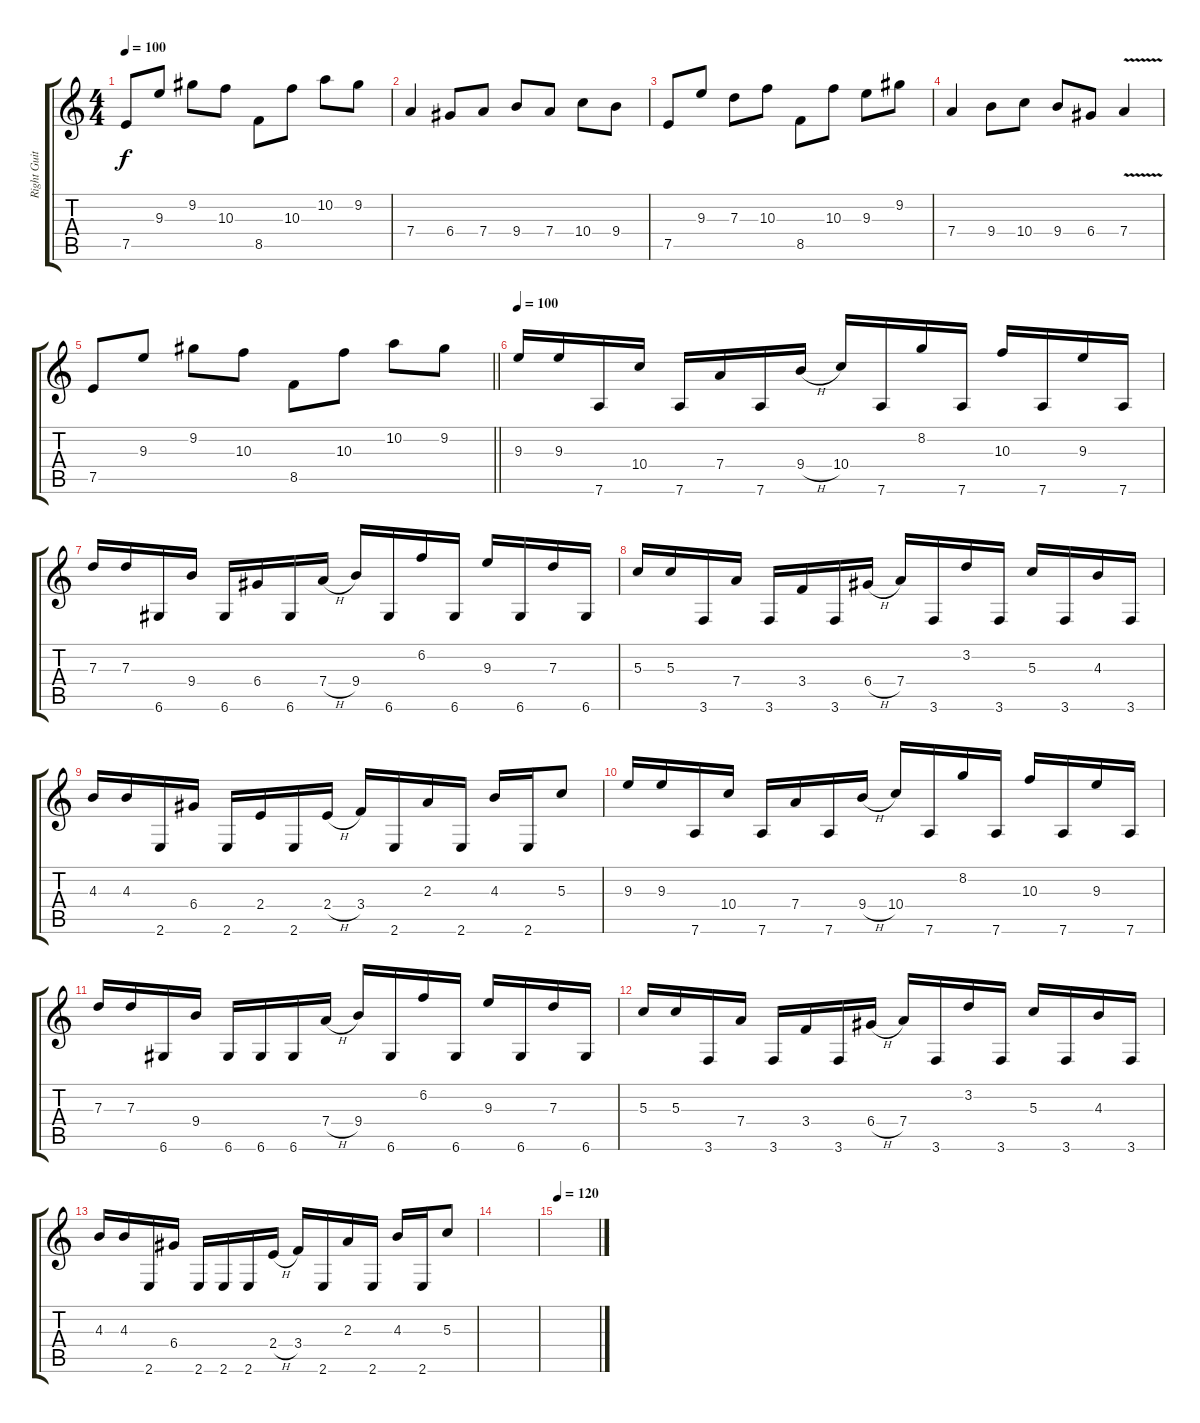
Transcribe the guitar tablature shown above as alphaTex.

\track ("Right Guitar" "Right Guit") {instrument distortionguitar}
\staff {score tabs}
\tuning (E4 B3 G3 D3 A2 D2) {hide}
\ts (4 4)
\tempo 100
\clef g2
\ks c
7.5.8{dy f} 9.3.8 9.2.8 10.3.8 8.5.8 10.3.8 10.2.8 9.2.8 |
7.4.4 6.4.8 7.4.8 9.4.8 7.4.8 10.4.8 9.4.8 |
7.5.8 9.3.8 7.3.8 10.3.8 8.5.8 10.3.8 9.3.8 9.2.8 |
7.4.4 9.4.8 10.4.8 9.4.8 6.4.8 7.4{v}.4 |
\barLineRight lightlight
7.5.8 9.3.8 9.2.8 10.3.8 8.5.8 10.3.8 10.2.8 9.2.8 |
\tempo 100
9.3.16 9.3.16 7.6.16 10.4.16 7.6.16 7.4.16 7.6.16 9.4{h}.16 10.4.16 7.6.16 8.2.16 7.6.16 10.3.16 7.6.16 9.3.16 7.6.16 |
7.3.16 7.3.16 6.6.16 9.4.16 6.6.16 6.4.16 6.6.16 7.4{h}.16 9.4.16 6.6.16 6.2.16 6.6.16 9.3.16 6.6.16 7.3.16 6.6.16 |
5.3.16 5.3.16 3.6.16 7.4.16 3.6.16 3.4.16 3.6.16 6.4{h}.16 7.4.16 3.6.16 3.2.16 3.6.16 5.3.16 3.6.16 4.3.16 3.6.16 |
4.3.16 4.3.16 2.6.16 6.4.16 2.6.16 2.4.16 2.6.16 2.4{h}.16 3.4.16 2.6.16 2.3.16 2.6.16 4.3.16 2.6.16 5.3.8 |
9.3.16 9.3.16 7.6.16 10.4.16 7.6.16 7.4.16 7.6.16 9.4{h}.16 10.4.16 7.6.16 8.2.16 7.6.16 10.3.16 7.6.16 9.3.16 7.6.16 |
7.3.16 7.3.16 6.6.16 9.4.16 6.6.16 6.6.16 6.6.16 7.4{h}.16 9.4.16 6.6.16 6.2.16 6.6.16 9.3.16 6.6.16 7.3.16 6.6.16 |
5.3.16 5.3.16 3.6.16 7.4.16 3.6.16 3.4.16 3.6.16 6.4{h}.16 7.4.16 3.6.16 3.2.16 3.6.16 5.3.16 3.6.16 4.3.16 3.6.16 |
4.3.16 4.3.16 2.6.16 6.4.16 2.6.16 2.6.16 2.6.16 2.4{h}.16 3.4.16 2.6.16 2.3.16 2.6.16 4.3.16 2.6.16 5.3.8 |
|
\tempo 120
